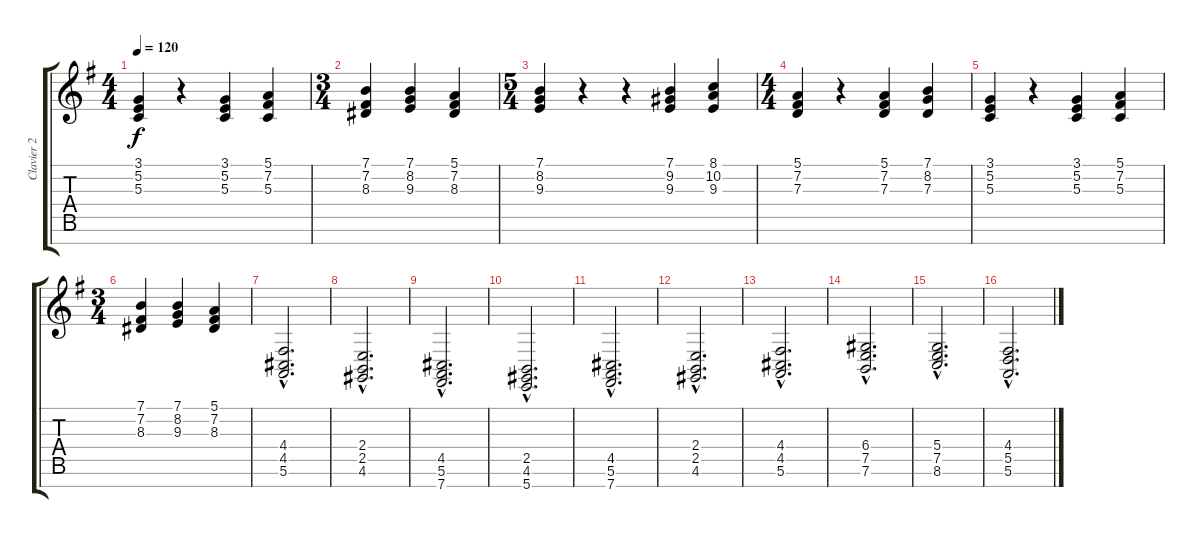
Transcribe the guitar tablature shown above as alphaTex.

\track ("Clavier 2" "Clavier 2") {instrument stringensemble1}
\staff {score tabs}
\tuning (E4 B3 G3 D3 A2 E2 B1) {hide}
\ts (4 4)
\tempo 120
\clef g2
\ks g
(3.1 5.2 5.3).4{dy f} r.4 (3.1 5.2 5.3).4 (5.1 7.2 5.3).4 |
\ts (3 4)
(7.1 7.2 8.3).4 (7.1 8.2 9.3).4 (5.1 7.2 8.3).4 |
\ts (5 4)
(7.1 8.2 9.3).4 r.4 r.4 (7.1 9.2 9.3).4 (8.1 10.2 9.3).4 |
\ts (4 4)
(5.1 7.2 7.3).4 r.4 (5.1 7.2 7.3).4 (7.1 8.2 7.3).4 |
(3.1 5.2 5.3).4 r.4 (3.1 5.2 5.3).4 (5.1 7.2 5.3).4 |
\ts (3 4)
(7.1 7.2 8.3).4 (7.1 8.2 9.3).4 (5.1 7.2 8.3).4 |
(4.4{hac} 4.5{hac} 5.6{hac}).2{d} |
(2.4{hac} 2.5{hac} 4.6{hac}).2{d} |
(4.5{hac} 5.6{hac} 7.7{hac}).2{d} |
(2.5{hac} 4.6{hac} 5.7{hac}).2{d} |
(4.5{hac} 5.6{hac} 7.7{hac}).2{d} |
(2.4{hac} 2.5{hac} 4.6{hac}).2{d} |
(4.4{hac} 4.5{hac} 5.6{hac}).2{d} |
(6.4{hac} 7.5{hac} 7.6{hac}).2{d} |
(5.4{hac} 7.5{hac} 8.6{hac}).2{d} |
(4.4{hac} 5.5{hac} 5.6{hac}).2{d}
